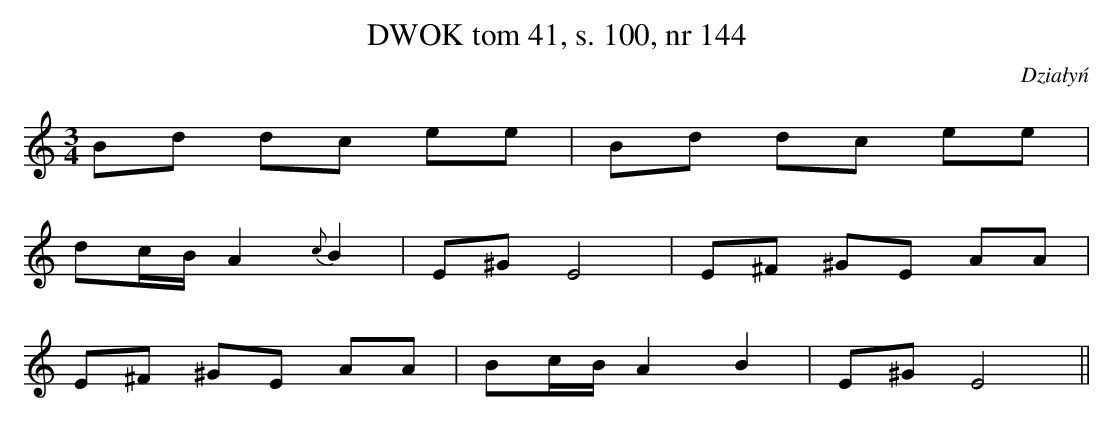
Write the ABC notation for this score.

X:1
T:DWOK tom 41, s. 100, nr 144
O:Działyń
L:1/16
M:3/4
K:C
B2d2 d2c2 e2e2|B2d2 d2c2 e2e2|
d2cB A4 {c }B4|E2^G2 E8|E2^F2 ^G2E2 A2A2|
E2^F2 ^G2E2 A2A2|B2cB A4 B4|E2^G2 E8||
